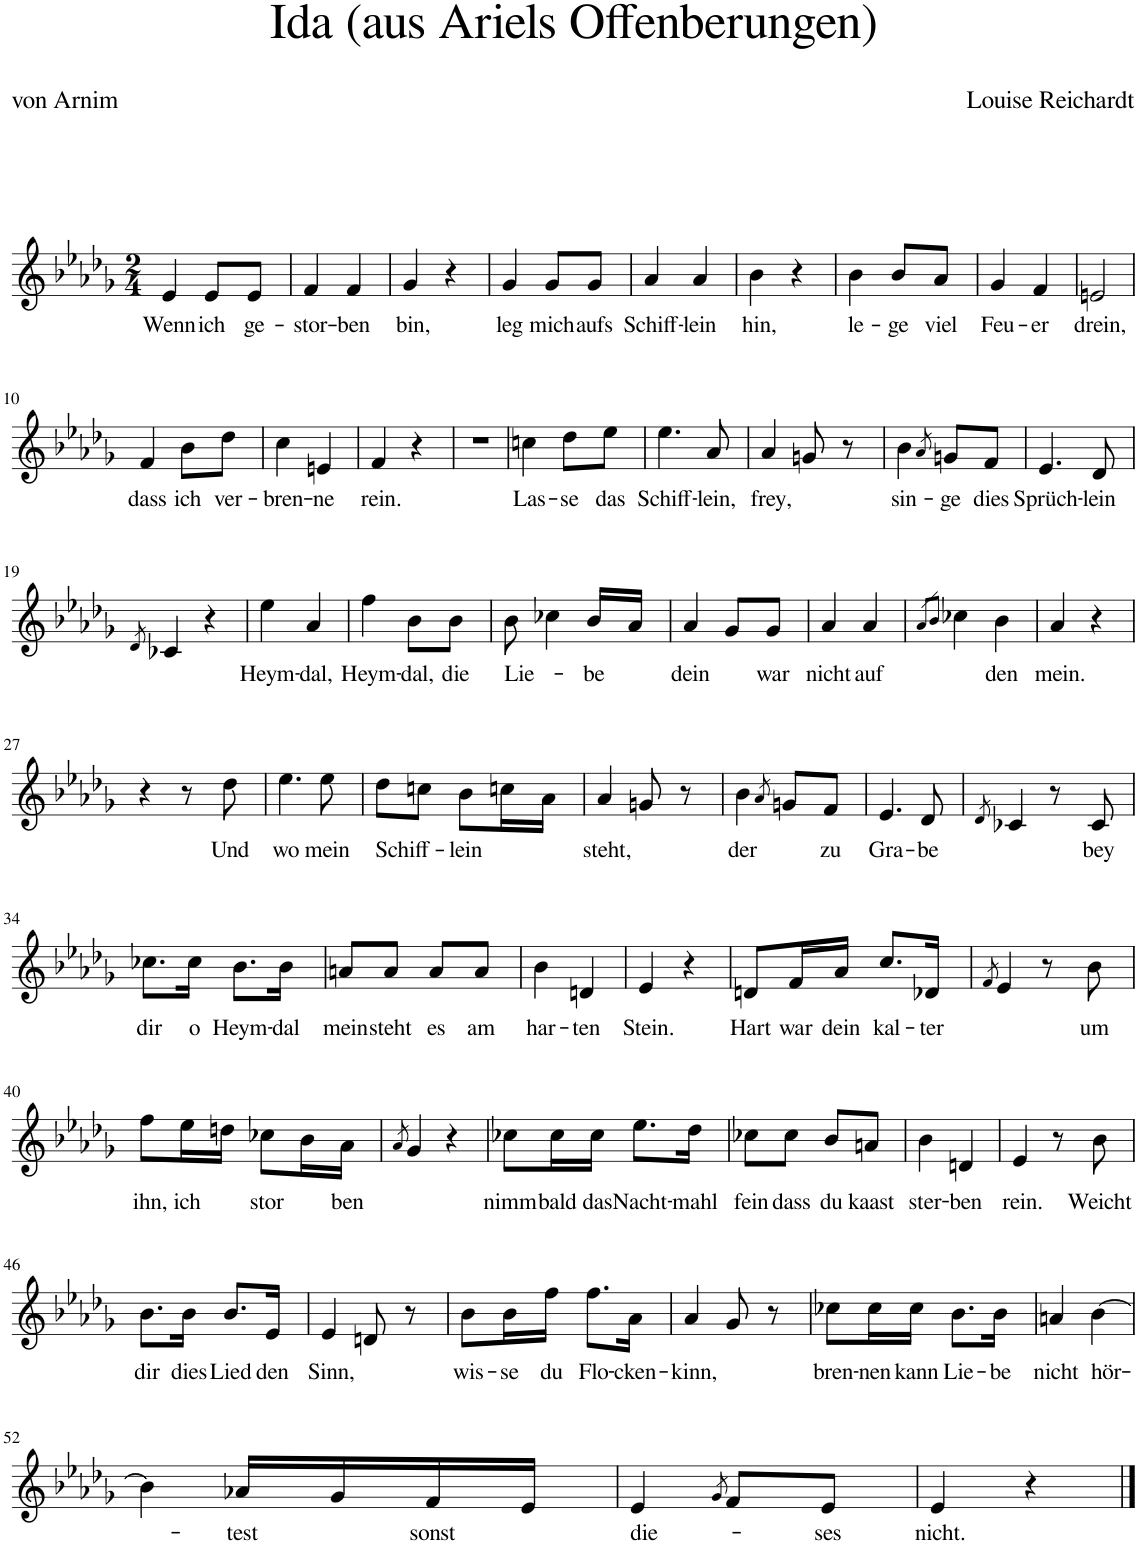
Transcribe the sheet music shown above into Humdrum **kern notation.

**kern	**text
*part1	*part1
*staff1	*staff1
*I"Piano	*
*I'Pno	*
*clefG2	*
*k[b-e-a-d-g-]	*
*M2/4	*
=1	=1
!	!LO:LY:b
4e-/	Wenn
!	!LO:LY:b
8e-/L	ich
!	!LO:LY:b
8e-/J	ge-
=2	=2
!	!LO:LY:b
4f/	-stor-
!	!LO:LY:b
4f/	-ben
=3	=3
!	!LO:LY:b
4g-/	bin,
4r	.
=4	=4
!	!LO:LY:b
4g-/	leg
!	!LO:LY:b
8g-/L	mich
!	!LO:LY:b
8g-/J	aufs
=5	=5
!	!LO:LY:b
4a-/	Schiff-
!	!LO:LY:b
4a-/	-lein
=6	=6
!	!LO:LY:b
4b-\	hin,
4r	.
=7	=7
!	!LO:LY:b
4b-\	le-
!	!LO:LY:b
8b-/L	-ge
!	!LO:LY:b
8a-/J	viel
=8	=8
!	!LO:LY:b
4g-/	Feu-
!	!LO:LY:b
4f/	-er
=9	=9
!	!LO:LY:b
2en/	drein,
!!LO:LB:g=z
=10	=10
!	!LO:LY:b
4f/	dass
!	!LO:LY:b
8b-\L	ich
!	!LO:LY:b
8dd-\J	ver-
=11	=11
!	!LO:LY:b
4cc\	-bren-
!	!LO:LY:b
4en/	-ne
=12	=12
!	!LO:LY:b
4f/	rein.
4r	.
=13	=13
2r	.
=14	=14
!	!LO:LY:b
4ccn\	Las-
!	!LO:LY:b
8dd-\L	-se
!	!LO:LY:b
8ee-\J	das
=15	=15
!	!LO:LY:b
4.ee-\	Schiff-
!	!LO:LY:b
8a-/	-lein,
=16	=16
!	!LO:LY:b
4a-/	frey,
8gn/	.
8r	.
=17	=17
!	!LO:LY:b
4b-\	sin-
8qa-/	.
!	!LO:LY:b
8gn/L	-ge
!	!LO:LY:b
8f/J	dies
=18	=18
!	!LO:LY:b
4.e-/	Sprüch-
!	!LO:LY:b
8d-/	-lein
!!LO:LB:g=z
=19	=19
8qd-/	.
4c-X/	.
4r	.
=20	=20
!	!LO:LY:b
4ee-\	Heym-
!	!LO:LY:b
4a-/	-dal,
=21	=21
!	!LO:LY:b
4ff\	Heym-
!	!LO:LY:b
8b-\L	-dal,
!	!LO:LY:b
8b-\J	die
=22	=22
!	!LO:LY:b
8b-\	Lie-
4cc-X\	.
!	!LO:LY:b
16b-/LL	-be
16a-/JJ	.
=23	=23
!	!LO:LY:b
4a-/	dein
8g-/L	.
!	!LO:LY:b
8g-/J	war
=24	=24
!	!LO:LY:b
4a-/	nicht
!	!LO:LY:b
4a-/	auf
=25	=25
8qa-/L	.
8qb-/J	.
4cc-X\	.
!	!LO:LY:b
4b-\	-den
=26	=26
!	!LO:LY:b
4a-/	mein.
4r	.
!!LO:LB:g=z
=27	=27
4r	.
8r	.
!	!LO:LY:b
8dd-\	Und
=28	=28
!	!LO:LY:b
4.ee-\	wo
!	!LO:LY:b
8ee-\	mein
=29	=29
!	!LO:LY:b
8dd-\L	Schiff-
8ccn\J	.
!	!LO:LY:b
8b-\L	-lein
16ccn\L	.
16a-\JJ	.
=30	=30
!	!LO:LY:b
4a-/	steht,
8gn/	.
8r	.
=31	=31
!	!LO:LY:b
4b-\	der
8qa-/	.
8gn/L	.
!	!LO:LY:b
8f/J	zu
=32	=32
!	!LO:LY:b
4.e-/	Gra-
!	!LO:LY:b
8d-/	-be
=33	=33
8qd-/	.
4c-X/	.
8r	.
!	!LO:LY:b
8c-/	bey
!!LO:LB:g=z
=34	=34
!	!LO:LY:b
8.cc-X\L	dir
!	!LO:LY:b
16cc-\Jk	o
!	!LO:LY:b
8.b-\L	Heym-
!	!LO:LY:b
16b-\Jk	-dal
=35	=35
!	!LO:LY:b
8an/L	mein
!	!LO:LY:b
8a/J	steht
!	!LO:LY:b
8a/L	es
!	!LO:LY:b
8a/J	am
=36	=36
!	!LO:LY:b
4b-\	har-
!	!LO:LY:b
4dn/	-ten
=37	=37
!	!LO:LY:b
4e-/	Stein.
4r	.
=38	=38
!	!LO:LY:b
8dn/L	Hart
!	!LO:LY:b
16f/L	war
!	!LO:LY:b
16a-/JJ	dein
!	!LO:LY:b
8.cc/L	kal-
!	!LO:LY:b
16d-X/Jk	-ter
=39	=39
8qf/	.
4e-/	.
8r	.
!	!LO:LY:b
8b-\	um
!!LO:LB:g=z
=40	=40
!	!LO:LY:b
8ff\L	ihn,
!	!LO:LY:b
16ee-\L	ich
16ddn\JJ	.
!	!LO:LY:b
8cc-X\L	stor
16b-\L	.
!	!LO:LY:b
16a-\JJ	-ben
=41	=41
8qa-/	.
4g-/	.
4r	.
=42	=42
!	!LO:LY:b
8cc-X\L	nimm
!	!LO:LY:b
16cc-\L	bald
!	!LO:LY:b
16cc-\JJ	das
!	!LO:LY:b
8.ee-\L	Nacht-
!	!LO:LY:b
16dd-\Jk	-mahl
=43	=43
!	!LO:LY:b
8cc-X\L	fein
!	!LO:LY:b
8cc-\J	dass
!	!LO:LY:b
8b-/L	du
!	!LO:LY:b
8an/J	kaast
=44	=44
!	!LO:LY:b
4b-\	ster-
!	!LO:LY:b
4dn/	-ben
=45	=45
!	!LO:LY:b
4e-/	rein.
8r	.
!	!LO:LY:b
8b-\	Weicht
!!LO:LB:g=z
=46	=46
!	!LO:LY:b
8.b-\L	dir
!	!LO:LY:b
16b-\Jk	dies
!	!LO:LY:b
8.b-/L	Lied
!	!LO:LY:b
16e-/Jk	den
=47	=47
!	!LO:LY:b
4e-/	Sinn,
8dn/	.
8r	.
=48	=48
!	!LO:LY:b
8b-\L	wis-
!	!LO:LY:b
16b-\L	-se
!	!LO:LY:b
16ff\JJ	du
!	!LO:LY:b
8.ff\L	Flo-
!	!LO:LY:b
16a-\Jk	-cken-
=49	=49
!	!LO:LY:b
4a-/	-kinn,
8g-/	.
8r	.
=50	=50
!	!LO:LY:b
8cc-X\L	bren-
!	!LO:LY:b
16cc-\L	-nen
!	!LO:LY:b
16cc-\JJ	kann
!	!LO:LY:b
8.b-\L	Lie-
!	!LO:LY:b
16b-\Jk	-be
=51	=51
!	!LO:LY:b
4an/	nicht
!	!LO:LY:b
[4b-\	hör-
!!LO:LB:g=z
=52	=52
4b-\]	.
!	!LO:LY:b
16a-X/LL	-test
16g-/	.
!	!LO:LY:b
16f/	sonst
16e-/JJ	.
=53	=53
!	!LO:LY:b
4e-/	die-
8qg-/	.
8f/L	.
!	!LO:LY:b
8e-/J	-ses
=54	=54
!	!LO:LY:b
4e-/	nicht.
4r	.
==	==
*-	*-
